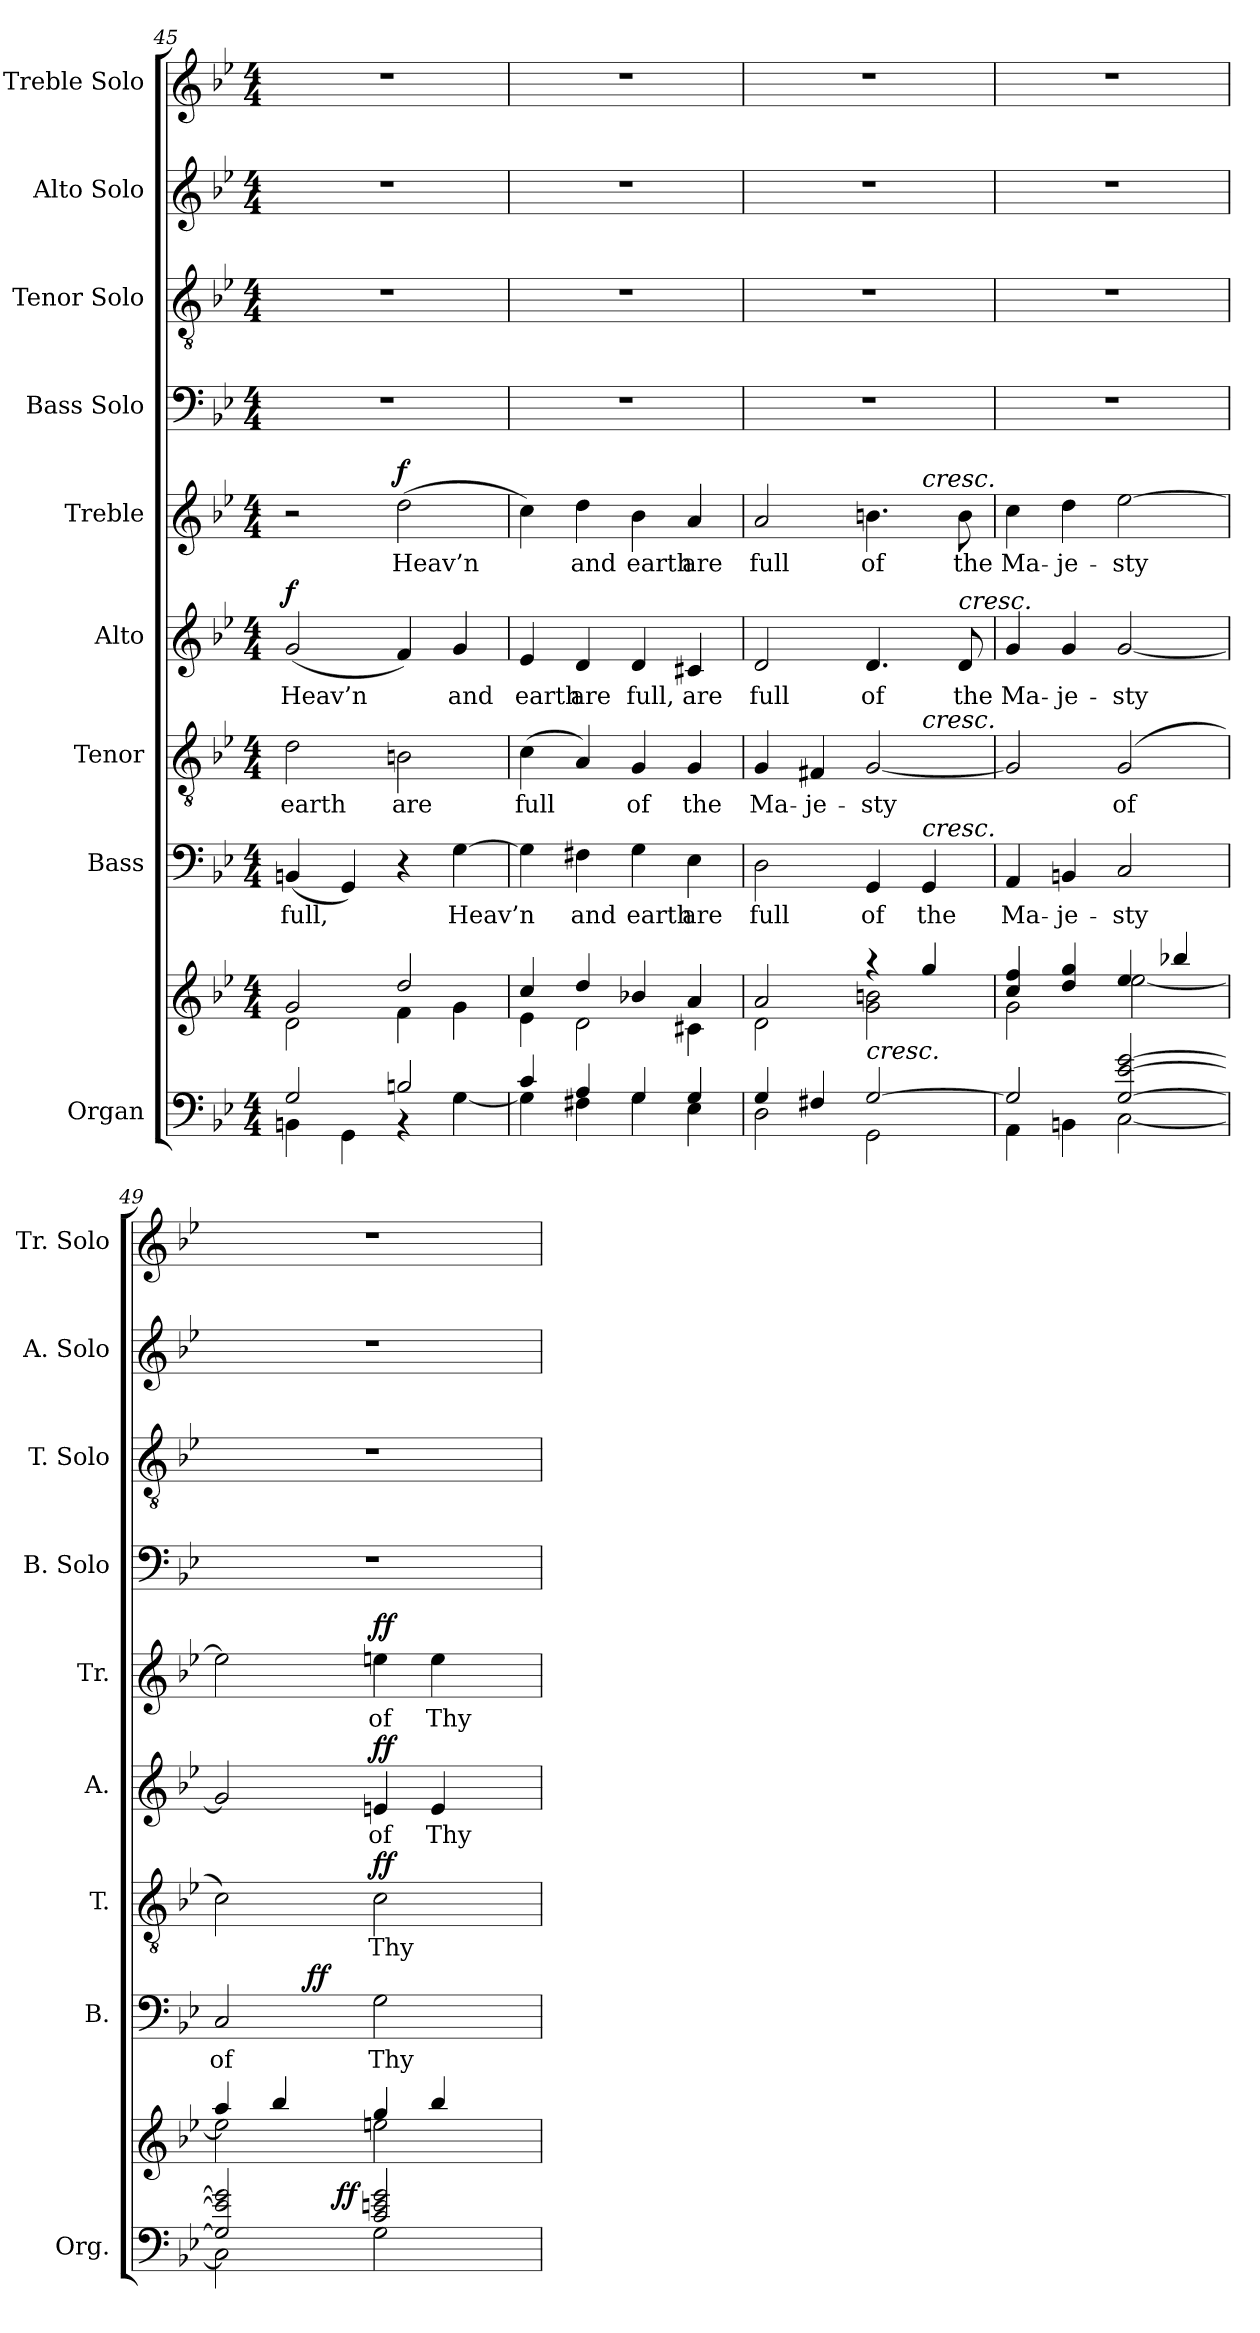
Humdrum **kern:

**kern	**kern	**dynam	**kern	**text	**dynam	**kern	**text	**dynam	**kern	**text	**dynam	**kern	**text	**dynam	**kern	**kern	**kern	**kern
*part9	*part9	*part9	*part8	*part8	*part8	*part7	*part7	*part7	*part6	*part6	*part6	*part5	*part5	*part5	*part4	*part3	*part2	*part1
*staff10	*staff9	*staff9/10	*staff8	*staff8	*staff8	*staff7	*staff7	*staff7	*staff6	*staff6	*staff6	*staff5	*staff5	*staff5	*staff4	*staff3	*staff2	*staff1
*I"Organ	*	*	*I"Bass	*	*	*I"Tenor	*	*	*I"Alto	*	*	*I"Treble	*	*	*I"Bass Solo	*I"Tenor Solo	*I"Alto Solo	*I"Treble Solo
*I'Org.	*	*	*I'B.	*	*	*I'T.	*	*	*I'A.	*	*	*I'Tr.	*	*	*I'B. Solo	*I'T. Solo	*I'A. Solo	*I'Tr. Solo
*clefF4	*clefG2	*	*clefF4	*	*	*clefGv2	*	*	*clefG2	*	*	*clefG2	*	*	*clefF4	*clefGv2	*clefG2	*clefG2
*	*	*	*	*	*	*ITrd7c12	*	*	*	*	*	*	*	*	*	*ITrd7c12	*	*
*k[b-e-]	*k[b-e-]	*	*k[b-e-]	*	*	*k[b-e-]	*	*	*k[b-e-]	*	*	*k[b-e-]	*	*	*k[b-e-]	*k[b-e-]	*k[b-e-]	*k[b-e-]
*B-:	*B-:	*	*B-:	*	*	*B-:	*	*	*B-:	*	*	*B-:	*	*	*B-:	*B-:	*B-:	*B-:
*M4/4	*M4/4	*	*M4/4	*	*	*M4/4	*	*	*M4/4	*	*	*M4/4	*	*	*M4/4	*M4/4	*M4/4	*M4/4
=45	=45	=45	=45	=45	=45	=45	=45	=45	=45	=45	=45	=45	=45	=45	=45	=45	=45	=45
*^	*^	*	*	*	*	*	*	*	*	*	*	*	*	*	*	*	*	*
!	!	!	!	!	!	!LO:LY:b:color=#000000	!	!	!	!	!	!	!	!	!	!	!	!	!	!
!	!	!	!	!	!	!	!	!	!LO:LY:b:color=#000000	!	!	!	!	!	!	!	!	!	!	!
!	!	!	!	!	!	!	!	!	!	!	!	!LO:LY:b:color=#000000	!	!	!	!	!	!	!	!
2Gi/	4BBni\	2gi/	2di\	.	(4BBni/	full,	.	2Di\	earth	.	(2gi/	Heav’n	f	2r	.	.	1r	1r	1r	1r
.	4GGi\	.	.	.	4GGi/)	.	.	.	.	.	.	.	.	.	.	.	.	.	.	.
!	!	!	!	!	!	!	!	!	!LO:LY:b:color=#000000	!	!	!	!	!	!	!	!	!	!	!
!	!	!	!	!	!	!	!	!	!	!	!	!	!	!	!LO:LY:b:color=#000000	!	!	!	!	!
2Bni/	4r	2ddi/	4fi\	.	4r	.	.	2BBni\	are	.	4fi/)	.	.	(2ddi\	Heav’n	f	.	.	.	.
!	!	!	!	!	!	!LO:LY:b:color=#000000	!	!	!	!	!	!	!	!	!	!	!	!	!	!
!	!	!	!	!	!	!	!	!	!	!	!	!LO:LY:b:color=#000000	!	!	!	!	!	!	!	!
.	[4Gi\	.	4gi\	.	[4Gi\	Heav’n	.	.	.	.	4gi/	and	.	.	.	.	.	.	.	.
=46	=46	=46	=46	=46	=46	=46	=46	=46	=46	=46	=46	=46	=46	=46	=46	=46	=46	=46	=46	=46
!	!	!	!	!	!	!	!	!	!LO:LY:b:color=#000000	!	!	!	!	!	!	!	!	!	!	!
!	!	!	!	!	!	!	!	!	!	!	!	!LO:LY:b:color=#000000	!	!	!	!	!	!	!	!
4ci/	4Gi\]	4cci/	4e-i\	.	4Gi\]	.	.	(4Ci\	full	.	4e-i/	earth	.	4cci\)	.	.	1r	1r	1r	1r
!	!	!	!	!	!	!LO:LY:b:color=#000000	!	!	!	!	!	!	!	!	!	!	!	!	!	!
!	!	!	!	!	!	!	!	!	!	!	!	!LO:LY:b:color=#000000	!	!	!	!	!	!	!	!
!	!	!	!	!	!	!	!	!	!	!	!	!	!	!	!LO:LY:b:color=#000000	!	!	!	!	!
4Ai/	4F#Xi\	4ddi/	2di\	.	4F#Xi\	and	.	4AAi/)	.	.	4di/	are	.	4ddi\	and	.	.	.	.	.
!	!	!	!	!	!	!LO:LY:b:color=#000000	!	!	!	!	!	!	!	!	!	!	!	!	!	!
!	!	!	!	!	!	!	!	!	!LO:LY:b:color=#000000	!	!	!	!	!	!	!	!	!	!	!
!	!	!	!	!	!	!	!	!	!	!	!	!LO:LY:b:color=#000000	!	!	!	!	!	!	!	!
!	!	!	!	!	!	!	!	!	!	!	!	!	!	!	!LO:LY:b:color=#000000	!	!	!	!	!
4Gi/	4Gi\	4b-Xi/	.	.	4Gi\	earth	.	4GGi/	of	.	4di/	full,	.	4b-i\	earth	.	.	.	.	.
!	!	!	!	!	!	!LO:LY:b:color=#000000	!	!	!	!	!	!	!	!	!	!	!	!	!	!
!	!	!	!	!	!	!	!	!	!LO:LY:b:color=#000000	!	!	!	!	!	!	!	!	!	!	!
!	!	!	!	!	!	!	!	!	!	!	!	!LO:LY:b:color=#000000	!	!	!	!	!	!	!	!
!	!	!	!	!	!	!	!	!	!	!	!	!	!	!	!LO:LY:b:color=#000000	!	!	!	!	!
4Gi/	4E-i\	4ai/	4c#Xi\	.	4E-i\	are	.	4GGi/	the	.	4c#Xi/	are	.	4ai/	are	.	.	.	.	.
=47	=47	=47	=47	=47	=47	=47	=47	=47	=47	=47	=47	=47	=47	=47	=47	=47	=47	=47	=47	=47
!	!	!	!	!	!	!LO:LY:b:color=#000000	!	!	!	!	!	!	!	!	!	!	!	!	!	!
!	!	!	!	!	!	!	!	!	!LO:LY:b:color=#000000	!	!	!	!	!	!	!	!	!	!	!
!	!	!	!	!	!	!	!	!	!	!	!	!LO:LY:b:color=#000000	!	!	!	!	!	!	!	!
!	!	!	!	!	!	!	!	!	!	!	!	!	!	!	!LO:LY:b:color=#000000	!	!	!	!	!
*	*	*	*	*	*	*	*	*^	*	*	*	*	*	*^	*	*	*	*	*	*
4Gi/	2Di\	2ai/	2di\	.	2Di\	full	.	4GGi/	2.ryy	Ma-	.	2di/	full	.	2ai/	2.ryy	full	.	1r	1r	1r	1r
!	!	!	!	!	!	!	!	!	!	!LO:LY:b:color=#000000	!	!	!	!	!	!	!	!	!	!	!	!
4F#Xi/	.	.	.	.	.	.	.	4FF#Xi/	.	-je-	.	.	.	.	.	.	.	.	.	.	.	.
!	!	!	!	!	!	!LO:LY:b:color=#000000	!	!	!	!	!	!	!	!	!	!	!	!	!	!	!	!
!	!	!	!	!	!	!	!	!	!	!LO:LY:b:color=#000000	!	!	!	!	!	!	!	!	!	!	!	!
!	!	!	!	!	!	!	!	!	!	!	!	!	!LO:LY:b:color=#000000	!	!	!	!	!	!	!	!	!
!LO:TX:a:i:t=cresc.	!	!	!	!	!	!	!	!	!	!	!	!	!	!	!	!	!	!	!	!	!	!
!	!	!	!	!	!	!	!	!	!	!	!	!	!	!	!	!	!LO:LY:b:color=#000000	!	!	!	!	!
[2Gi/	2GGi\	4r	2gi\ 2bni	.	4GGi/	of	.	[2GGi/	.	-sty	.	4.di/	of	.	4.bni\	.	of	.	.	.	.	.
!	!	!	!	!	!	!	!	!	!	!	!	!	!	!	!	!LO:TX:a:i:t=cresc.	!	!	!	!	!	!
!	!	!	!	!	!	!	!	!	!LO:TX:a:i:t=cresc.	!	!	!	!	!	!	!	!	!	!	!	!	!
!	!	!	!	!	!LO:TX:a:i:t=cresc.	!	!	!	!	!	!	!	!	!	!	!	!	!	!	!	!	!
!	!	!	!	!	!	!LO:LY:b:color=#000000	!	!	!	!	!	!	!	!	!	!	!	!	!	!	!	!
.	.	4ggi/	.	.	4GGi/	the	.	.	4ryy	.	.	.	.	.	.	4ryy	.	.	.	.	.	.
!	!	!	!	!	!	!	!	!	!	!	!	!	!LO:LY:b:color=#000000	!	!	!	!	!	!	!	!	!
!	!	!	!	!	!	!	!	!	!	!	!	!LO:TX:a:i:t=cresc.	!	!	!	!	!	!	!	!	!	!
!	!	!	!	!	!	!	!	!	!	!	!	!	!	!	!	!	!LO:LY:b:color=#000000	!	!	!	!	!
.	.	.	.	.	.	.	.	.	.	.	.	8di/	the	.	8bi\	.	the	.	.	.	.	.
*	*	*	*	*	*	*	*	*v	*v	*	*	*	*	*	*v	*v	*	*	*	*	*	*
=48	=48	=48	=48	=48	=48	=48	=48	=48	=48	=48	=48	=48	=48	=48	=48	=48	=48	=48	=48	=48
*	*	*	*	*	*	*	*	*^	*	*	*	*	*	*^	*	*	*	*	*	*
!	!	!	!	!	!	!LO:LY:b:color=#000000	!	!	!	!	!	!	!	!	!	!	!	!	!	!	!	!
*	*	*	*	*	*	*	*	*v	*v	*	*	*	*	*	*v	*v	*	*	*	*	*	*
*	*	*	*	*	*	*	*	*^	*	*	*	*	*	*^	*	*	*	*	*	*
!	!	!	!	!	!	!	!	!	!	!	!	!	!LO:LY:b:color=#000000	!	!	!	!	!	!	!	!	!
*	*	*	*	*	*	*	*	*v	*v	*	*	*	*	*	*v	*v	*	*	*	*	*	*
*	*	*	*	*	*	*	*	*^	*	*	*	*	*	*^	*	*	*	*	*	*
!	!	!	!	!	!	!	!	!	!	!	!	!	!	!	!	!	!LO:LY:b:color=#000000	!	!	!	!	!
*	*	*	*	*	*	*	*	*v	*v	*	*	*	*	*	*v	*v	*	*	*	*	*	*
2Gi/]	4AAi\	4cci/ 4ffi	2gi\	.	4AAi/	Ma-	.	2GGi/]	.	.	4gi/	Ma-	.	4cci\	Ma-	.	1r	1r	1r	1r
!	!	!	!	!	!	!LO:LY:b:color=#000000	!	!	!	!	!	!	!	!	!	!	!	!	!	!
!	!	!	!	!	!	!	!	!	!	!	!	!LO:LY:b:color=#000000	!	!	!	!	!	!	!	!
!	!	!	!	!	!	!	!	!	!	!	!	!	!	!	!LO:LY:b:color=#000000	!	!	!	!	!
.	4BBni\	4ddi/ 4ggi	.	.	4BBni/	-je-	.	.	.	.	4gi/	-je-	.	4ddi\	-je-	.	.	.	.	.
!	!	!	!	!	!	!LO:LY:b:color=#000000	!	!	!	!	!	!	!	!	!	!	!	!	!	!
!	!	!	!	!	!	!	!	!	!LO:LY:b:color=#000000	!	!	!	!	!	!	!	!	!	!	!
!	!	!	!	!	!	!	!	!	!	!	!	!LO:LY:b:color=#000000	!	!	!	!	!	!	!	!
!	!	!	!	!	!	!	!	!	!	!	!	!	!	!	!LO:LY:b:color=#000000	!	!	!	!	!
[2Gi/ [2e-i [2gi	[2Ci\	4ee-i/	[2ee-i\	.	2Ci/	-sty	.	(2GGi/	of	.	[2gi/	-sty	.	[2ee-i\	-sty	.	.	.	.	.
.	.	4bb-Xi/	.	.	.	.	.	.	.	.	.	.	.	.	.	.	.	.	.	.
!!LO:LB:g=z
=49	=49	=49	=49	=49	=49	=49	=49	=49	=49	=49	=49	=49	=49	=49	=49	=49	=49	=49	=49	=49
!	!	!	!	!	!	!LO:LY:b:color=#000000	!	!	!	!	!	!	!	!	!	!	!	!	!	!
*	*^	*	*	*	*^	*	*	*	*	*	*	*	*	*	*	*	*	*	*	*
2Gi/] 2e-i] 2gi]	2Ci\]	4ryy	4aai/	2ee-i\]	.	2Ci/	4ryy	of	.	2Ci\)	.	.	2gi/]	.	.	2ee-i\]	.	.	1r	1r	1r	1r
.	.	8ryy	4bb-i/	.	.	.	16ryy	.	.	.	.	.	.	.	.	.	.	.	.	.	.	.
.	.	.	.	.	.	.	128ryy	.	.	.	.	.	.	.	.	.	.	.	.	.	.	.
.	.	.	.	.	.	.	512.ryy	.	.	.	.	.	.	.	.	.	.	.	.	.	.	.
.	.	.	.	.	.	.	2ryy	.	ff	.	.	.	.	.	.	.	.	.	.	.	.	.
.	.	128ryy	.	.	.	.	.	.	.	.	.	.	.	.	.	.	.	.	.	.	.	.
.	.	2ryy	.	.	ff	.	.	.	.	.	.	.	.	.	.	.	.	.	.	.	.	.
!	!	!	!	!	!	!	!	!LO:LY:b:color=#000000	!	!	!	!	!	!	!	!	!	!	!	!	!	!
!	!	!	!	!	!	!	!	!	!	!	!LO:LY:b:color=#000000	!	!	!	!	!	!	!	!	!	!	!
!	!	!	!	!	!	!	!	!	!	!	!	!	!	!LO:LY:b:color=#000000	!	!	!	!	!	!	!	!
!	!	!	!	!	!	!	!	!	!	!	!	!	!	!	!	!	!LO:LY:b:color=#000000	!	!	!	!	!
2ci/ 2eni 2gi	2Gi\	.	4ggi/	2eeni\	.	2Gi\	.	Thy	.	2Ci\	Thy	ff	4eni/	of	ff	4eeni\	of	ff	.	.	.	.
!	!	!	!	!	!	!	!	!	!	!	!	!	!	!LO:LY:b:color=#000000	!	!	!	!	!	!	!	!
!	!	!	!	!	!	!	!	!	!	!	!	!	!	!	!	!	!LO:LY:b:color=#000000	!	!	!	!	!
.	.	.	4bb-i/	.	.	.	.	.	.	.	.	.	4ei/	Thy	.	4eei\	Thy	.	.	.	.	.
.	.	.	.	.	.	.	8ryy	.	.	.	.	.	.	.	.	.	.	.	.	.	.	.
.	.	16...ryy	.	.	.	.	.	.	.	.	.	.	.	.	.	.	.	.	.	.	.	.
.	.	.	.	.	.	.	32ryy	.	.	.	.	.	.	.	.	.	.	.	.	.	.	.
.	.	.	.	.	.	.	64ryy	.	.	.	.	.	.	.	.	.	.	.	.	.	.	.
.	.	.	.	.	.	.	256ryy	.	.	.	.	.	.	.	.	.	.	.	.	.	.	.
.	.	.	.	.	.	.	1024ryy	.	.	.	.	.	.	.	.	.	.	.	.	.	.	.
*v	*v	*v	*	*	*	*v	*v	*	*	*	*	*	*	*	*	*	*	*	*	*	*	*
*	*v	*v	*	*	*	*	*	*	*	*	*	*	*	*	*	*	*	*	*
=	=	=	=	=	=	=	=	=	=	=	=	=	=	=	=	=	=	=
*-	*-	*-	*-	*-	*-	*-	*-	*-	*-	*-	*-	*-	*-	*-	*-	*-	*-	*-
